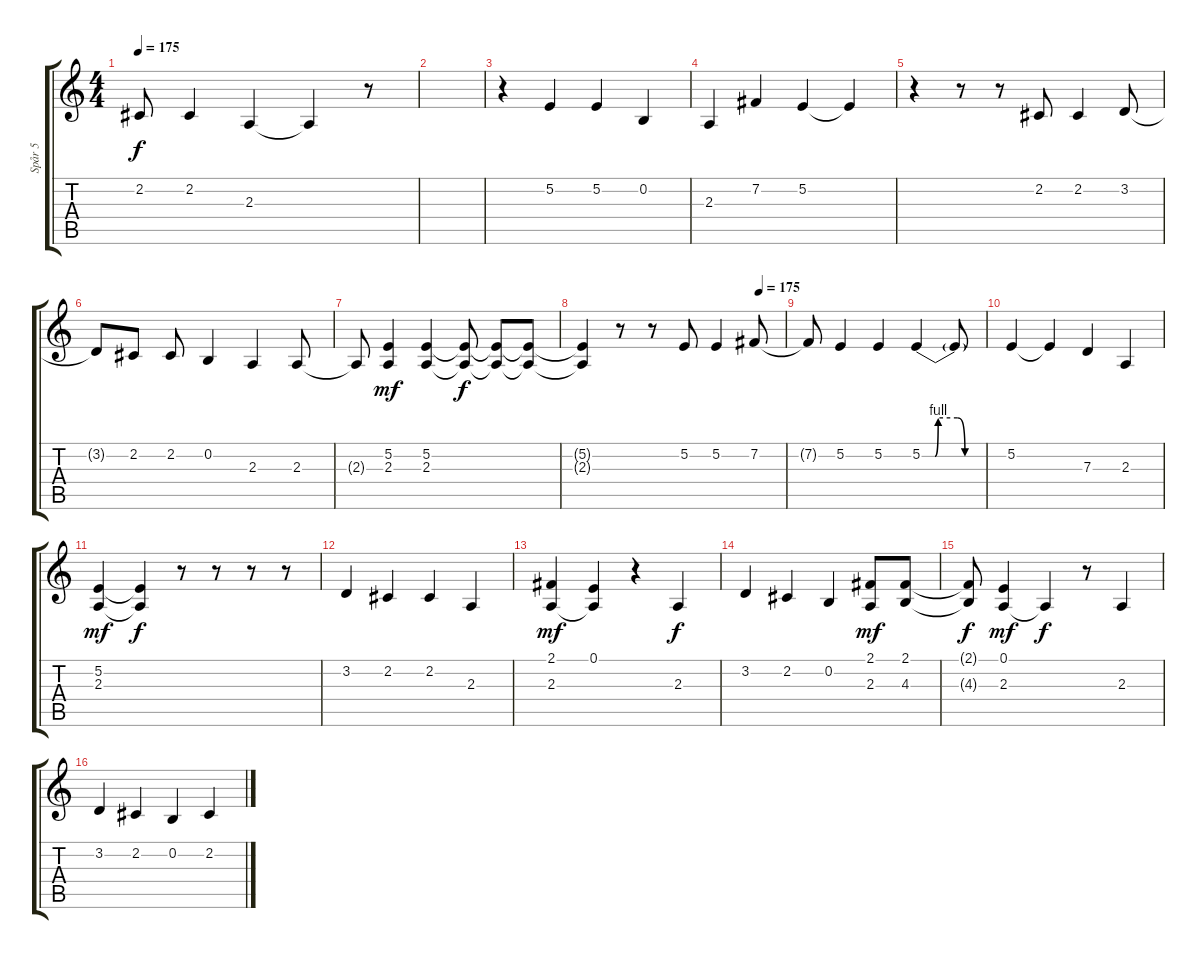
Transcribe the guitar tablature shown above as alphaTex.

\track ("Spår 5" "Spår 5") {instrument oboe}
\staff {score tabs}
\tuning (E4 B3 G3 D3 A2 E2) {hide}
\ts (4 4)
\tempo 175
\clef g2
\ks c
2.2{t}.8{dy f} 2.2.4 2.3.4 2.3{t}.4 r.8 |
|
r.4 5.2.4 5.2.4 0.2.4 |
2.3.4 7.2.4 5.2.4 5.2{t}.4 |
r.4 r.8 r.8 2.2.8 2.2.4 3.2.8 |
3.2{t}.8 2.2.8 2.2.8 0.2.4 2.3.4 2.3.8 |
2.3{t}.8 (5.2 2.3).4{dy mf} (5.2 2.3).4 (5.2{t} 2.3{t}).8{dy f} (5.2{t} 2.3{t}).8 (5.2{t} 2.3{t}).8 |
\tempo (175 0.875)
(5.2{t} 2.3{t}).4 r.8 r.8 5.2.8 5.2.4 7.2.8 |
7.2{t}.8 5.2.4 5.2.4 5.2{be (custom 0 0 12 0 15 4 33 4 40 0 44 0 51 0 53 0 58 0 60 0)}.4 5.2{t}.8 |
5.2.4 5.2{t}.4 7.3.4 2.3.4 |
(5.2 2.3).4{dy mf} (5.2{t} 2.3{t}).4{dy f} r.8 r.8 r.8 r.8 |
3.2.4 2.2.4 2.2.4 2.3.4 |
(2.1 2.3).4{dy mf} (0.1 2.3{t}).4 r.4 2.3.4{dy f} |
3.2.4 2.2.4 0.2.4 (2.1 2.3).8{dy mf} (2.1 4.3).8 |
(2.1{t} 4.3{t}).8{dy f} (0.1 2.3).4{dy mf} 2.3{t}.4{dy f} r.8 2.3.4 |
3.2.4 2.2.4 0.2.4 2.2.4
